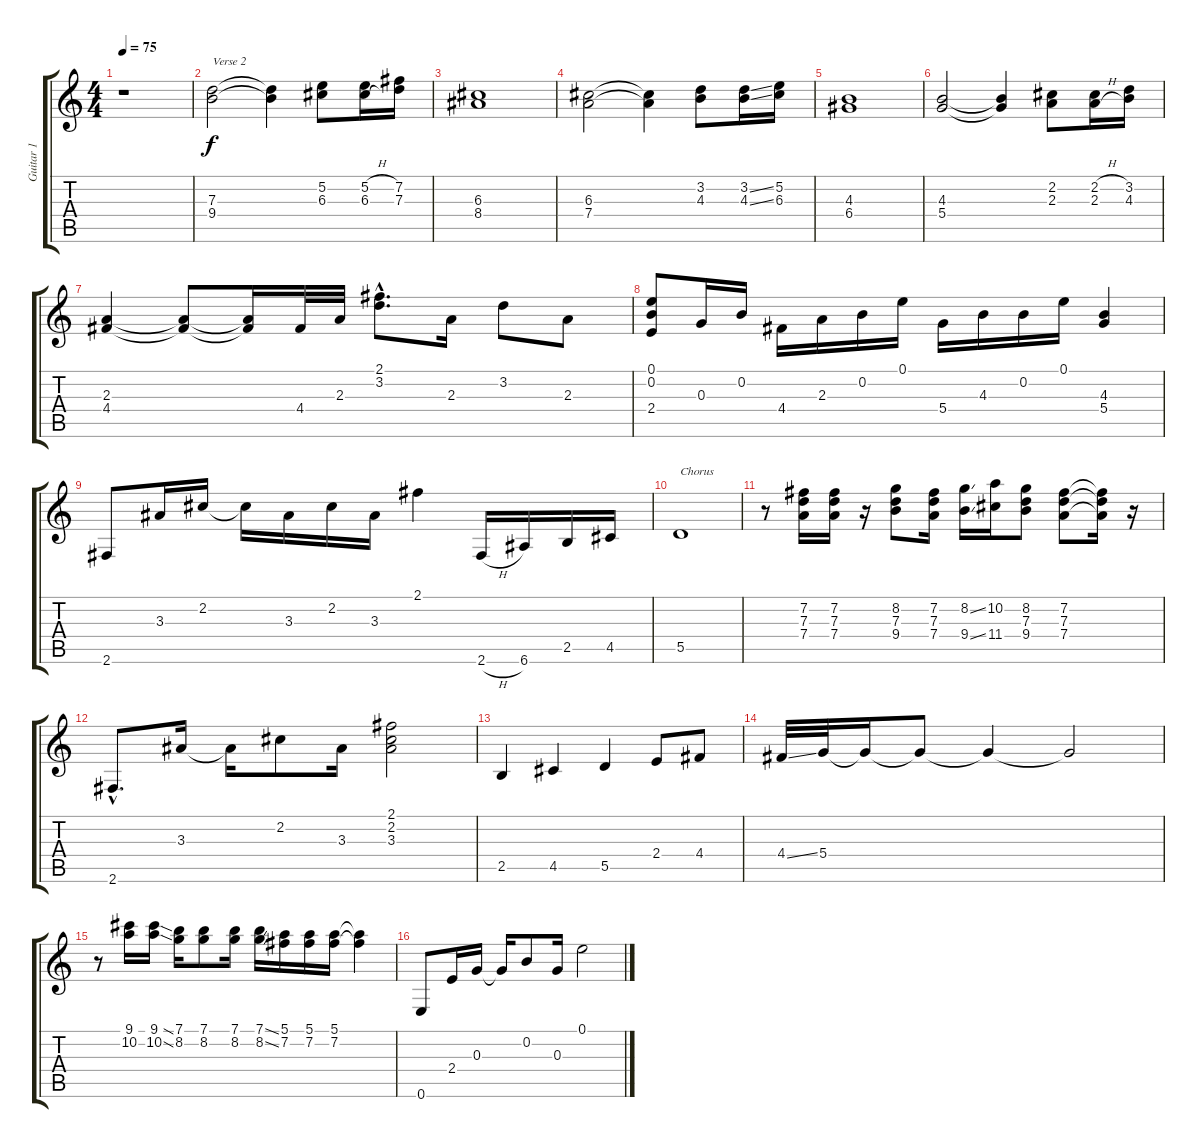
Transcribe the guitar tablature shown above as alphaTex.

\track ("Guitar 1" "Guitar 1") {instrument acousticguitarnylon}
\staff {score tabs}
\tuning (E4 B3 G3 D3 A2 E2) {hide}
\ts (4 4)
\tempo 75
\clef g2
\ks c
r.1{dy f} |
(7.3 9.4).2{txt "Verse 2"} (7.3{t} 9.4{t}).4 (5.2 6.3).8 (5.2{h} 6.3{h}).16 (7.2 7.3).16 |
(6.3 8.4).1 |
(6.3 7.4).2 (6.3{t} 7.4{t}).4 (3.2 4.3).8 (3.2{ss} 4.3{ss}).16 (5.2 6.3).16 |
(4.3 6.4).1 |
(4.3 5.4).2 (4.3{t} 5.4{t}).4 (2.2 2.3).8 (2.2{h} 2.3{h}).16 (3.2 4.3).16 |
(2.3 4.4).4 (2.3{t} 4.4{t}).8 (2.3{t} 4.4{t}).16 4.4.32 2.3.32 (2.1{hac} 3.2{hac}).8{d} 2.3.16 3.2.8 2.3.8 |
(0.1 0.2 2.4).8 0.3.16 0.2.16 4.4.16 2.3.16 0.2.16 0.1.16 5.4.16 4.3.16 0.2.16 0.1.16 (4.3 5.4).4 |
2.6.8 3.3.16 2.2.16 2.2{t}.16 3.3.16 2.2.16 3.3.16 2.1.4 2.6{h}.16 6.6.16 2.5.16 4.5.16 |
5.5.1{txt "Chorus"} |
r.8 (7.2 7.3 7.4).16 (7.2 7.3 7.4).16 r.16 (8.2 7.3 9.4).8 (7.2 7.3 7.4).16 (8.2{ss} 9.4{ss}).16 (10.2 11.4).16 (8.2 7.3 9.4).8 (7.2 7.3 7.4).8 (7.2{t} 7.3{t} 7.4{t}).16 r.16 |
2.6{hac}.8{d} 3.3.16 3.3{t}.16 2.2.8 3.3.16 (2.1 2.2 3.3).2 |
2.5.4 4.5.4 5.5.4 2.4.8 4.4.8 |
4.4{ss}.32 5.4.32 5.4{t}.16 5.4{t}.8 5.4{t}.4 5.4{t}.2 |
r.8 (9.1 10.2).16 (9.1{ss} 10.2{ss}).16 (7.1 8.2).16 (7.1 8.2).8 (7.1 8.2).16 (7.1{ss} 8.2{ss}).16 (5.1 7.2).16 (5.1 7.2).16 (5.1 7.2).16 (5.1{t} 7.2{t}).4 |
0.6.8 2.4.16 0.3.16 0.3{t}.16 0.2.8 0.3.16 0.1.2
